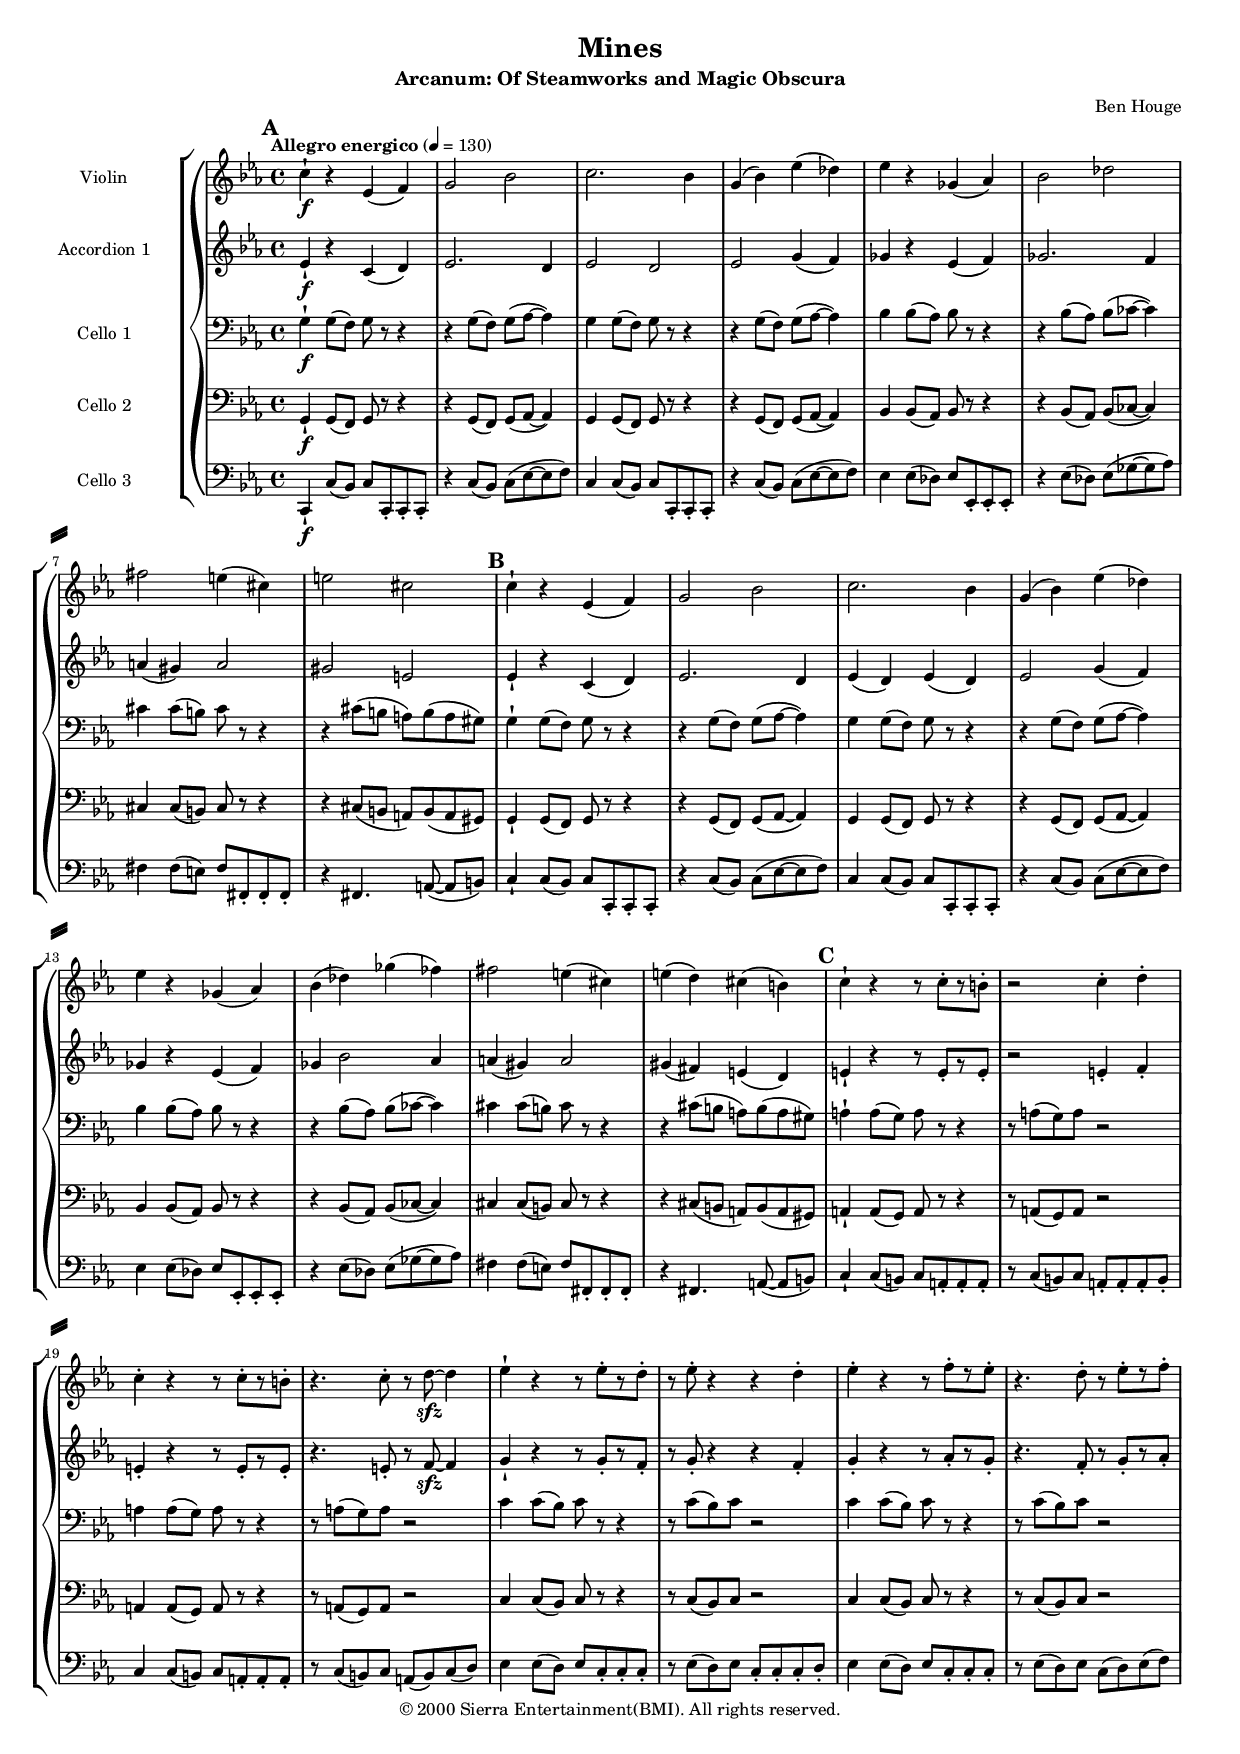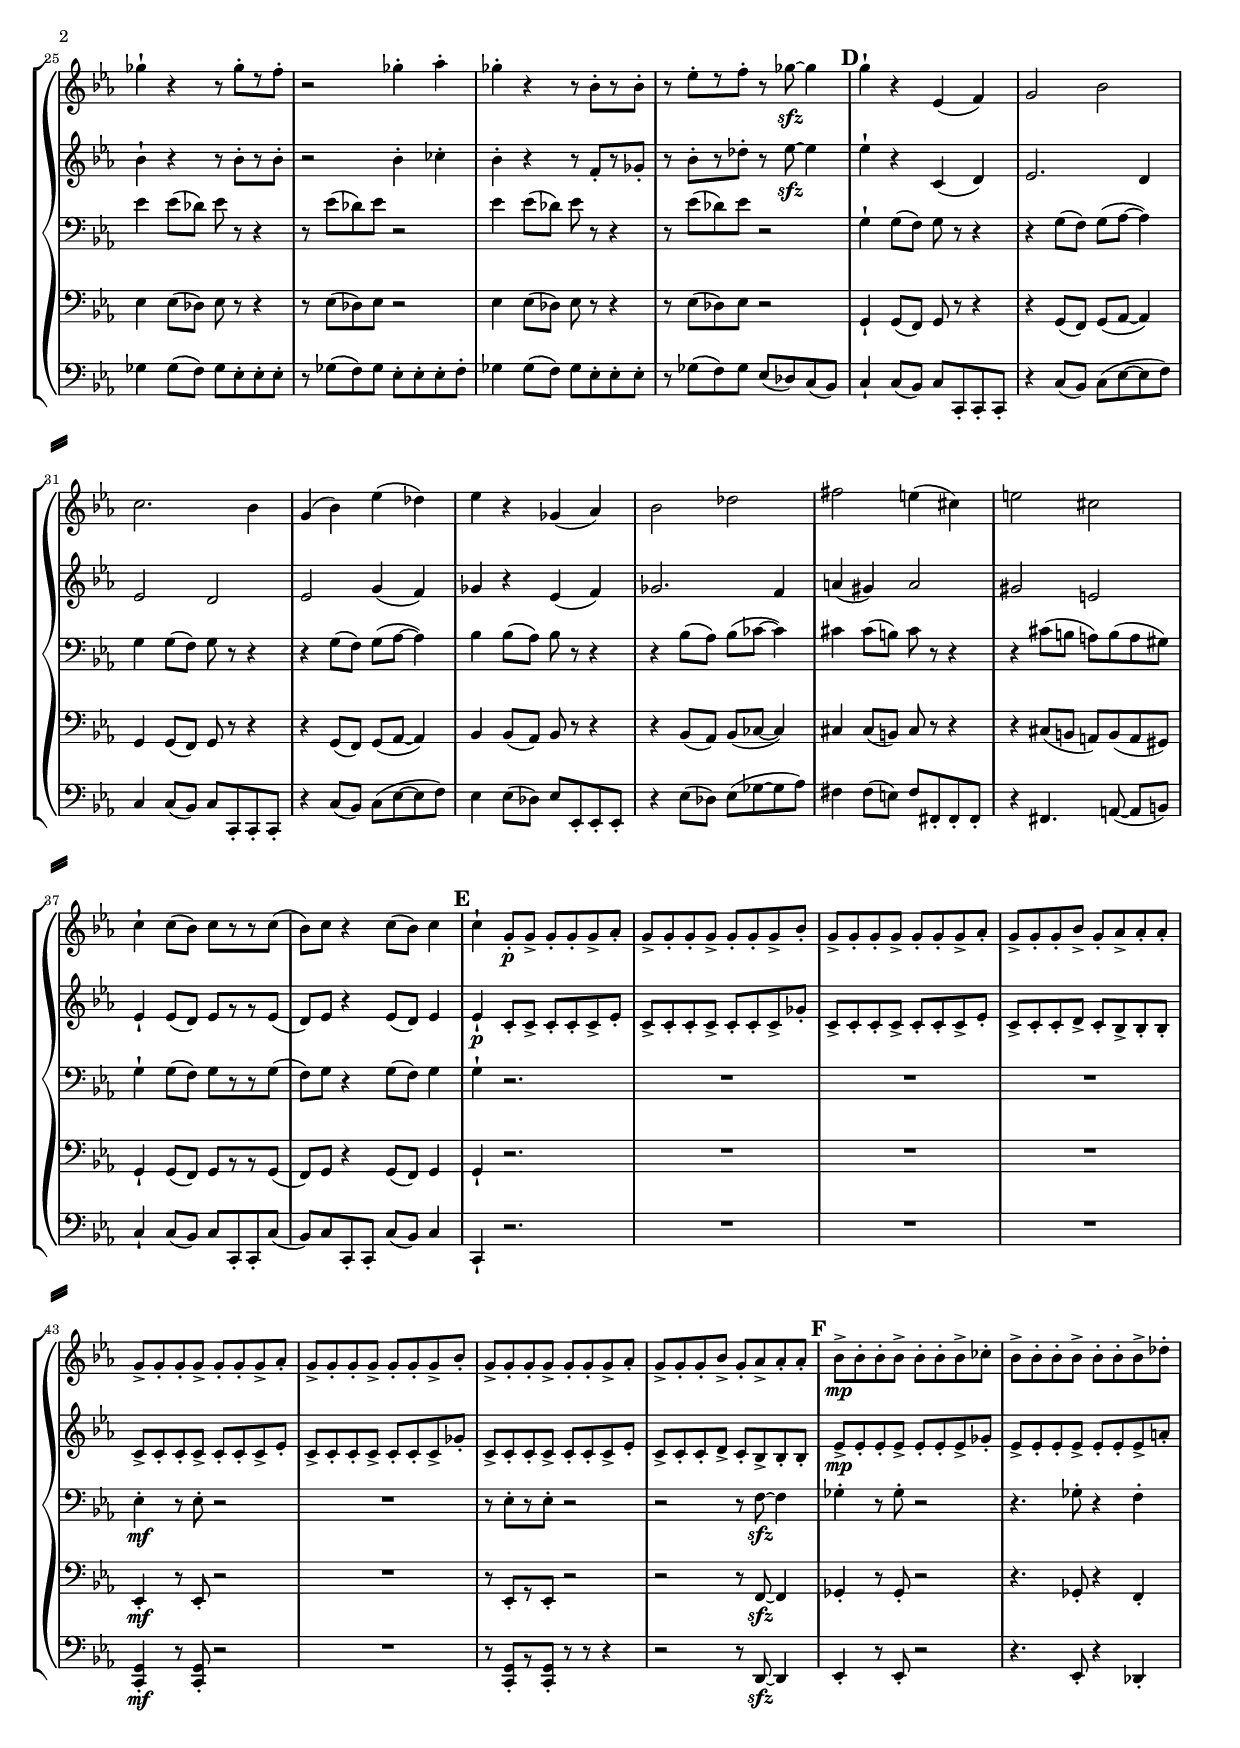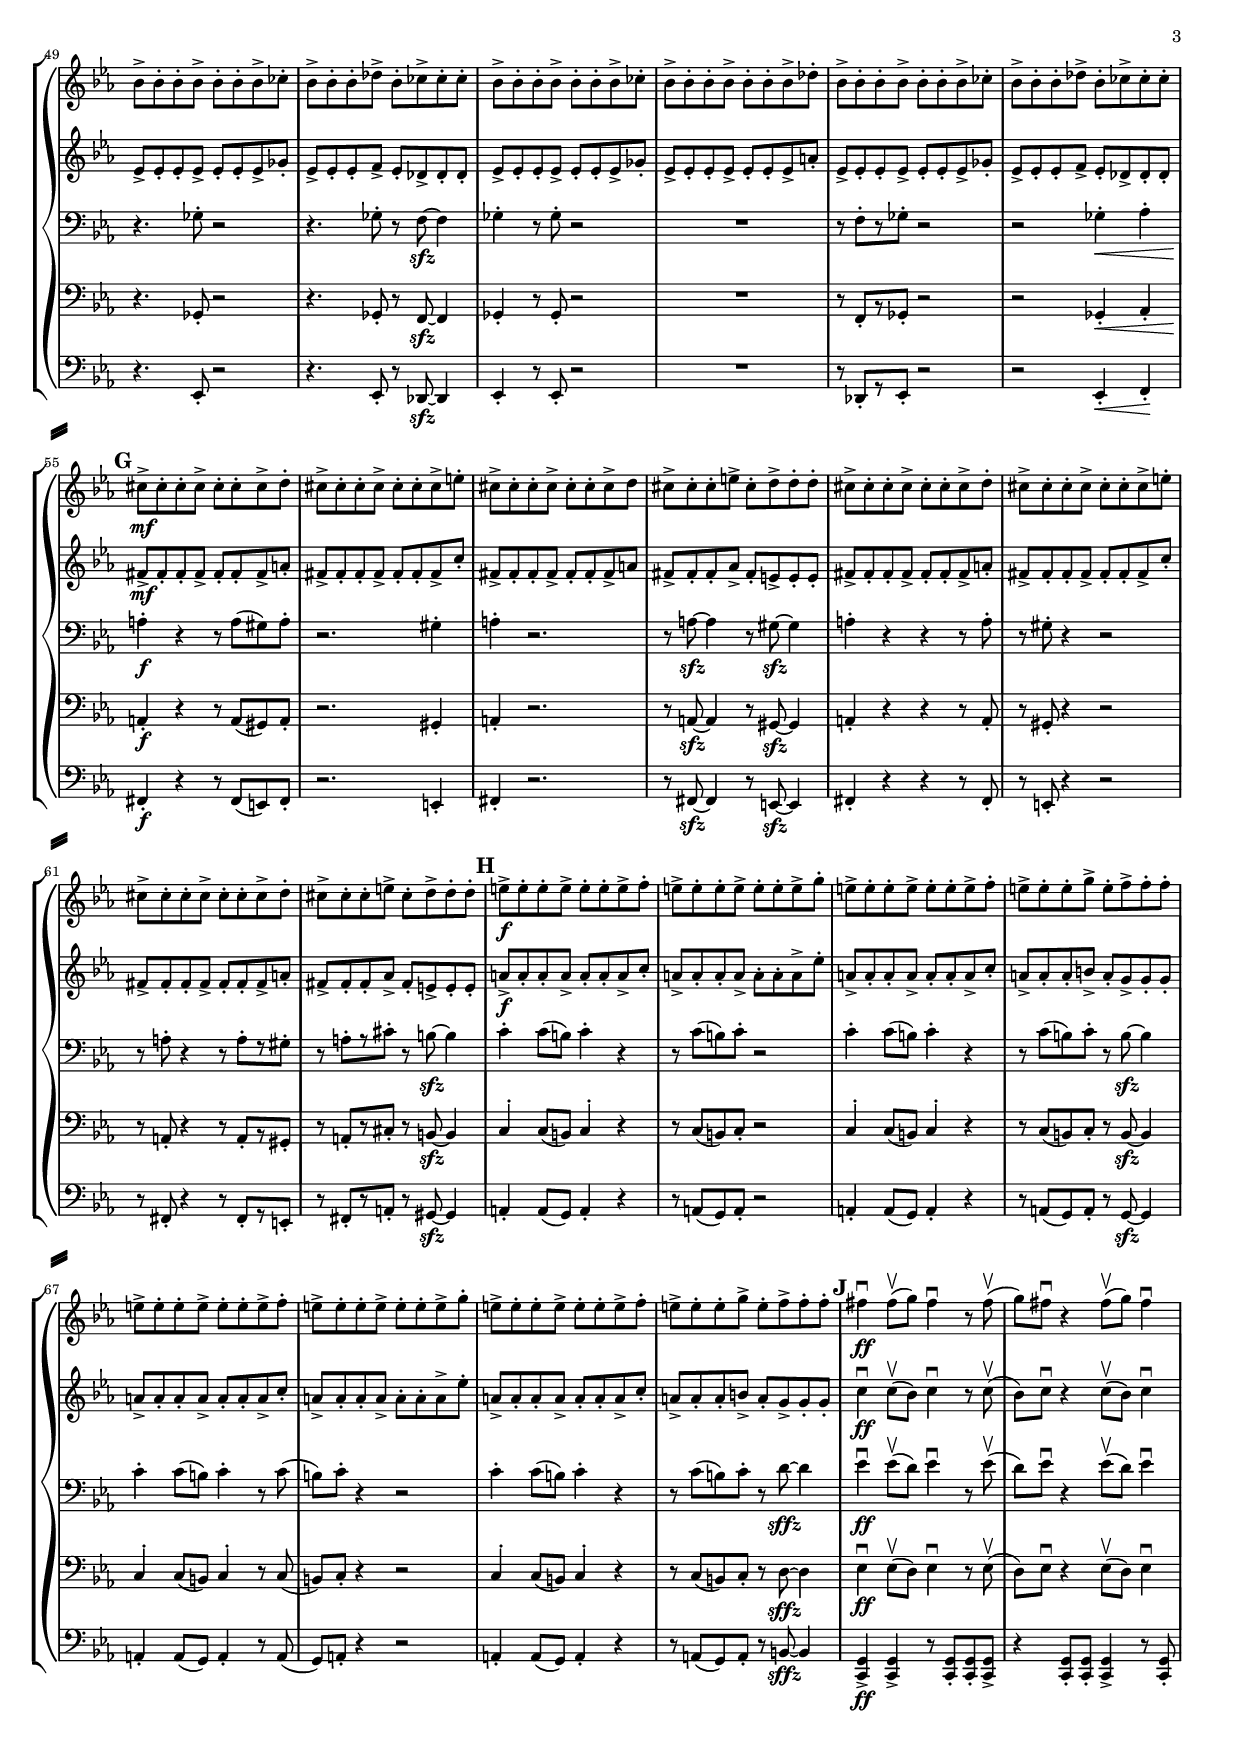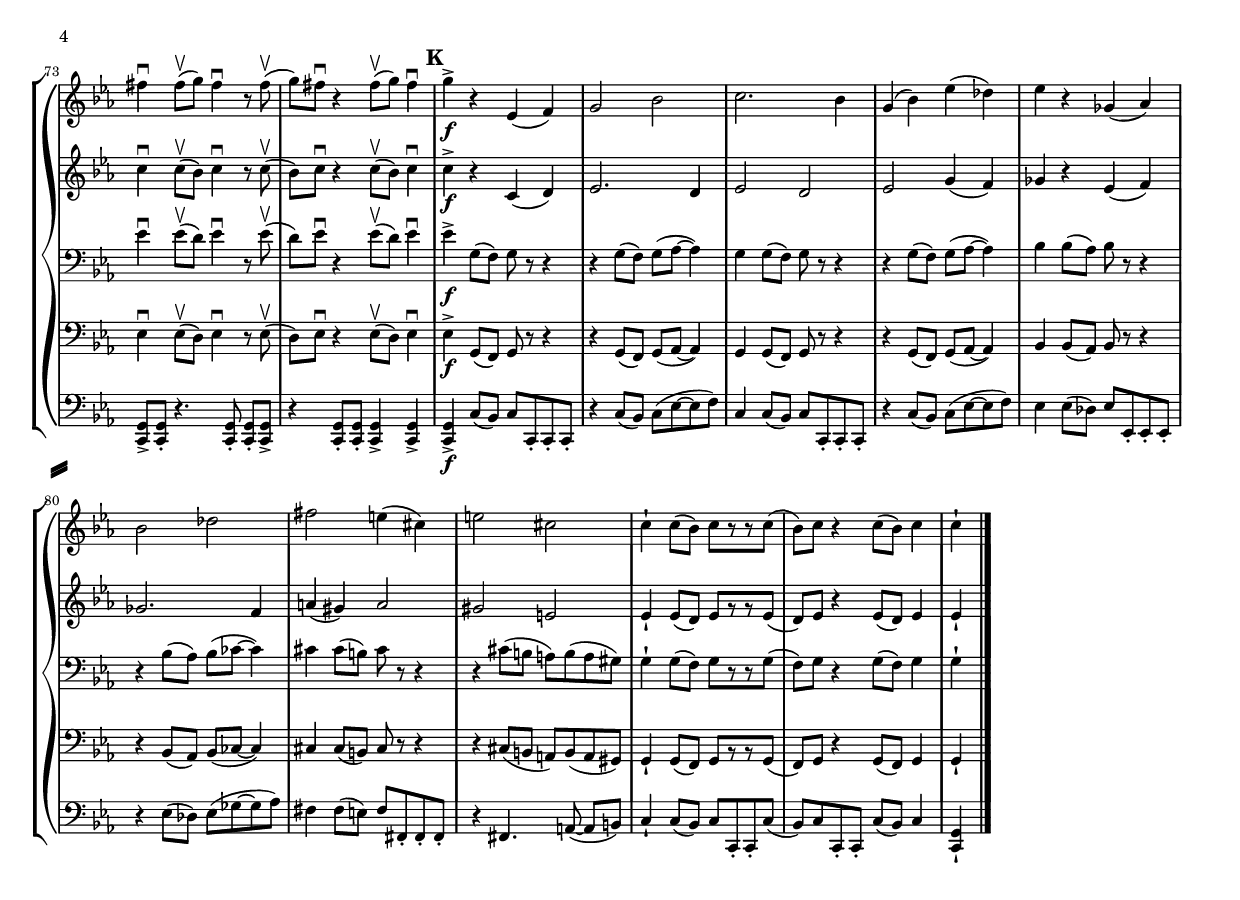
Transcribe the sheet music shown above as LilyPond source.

\include "src/header.ly"
#(set-global-staff-size 15)
\include "src/settings.ly"
violinOneSolo =  \relative c'' {
  \aTime
  \aKey
  \clef treble
  \tag #'part { \defaultTempo }

  \tag #'part {\mark \default}

    c4\staccatissimo \f r4 es,4 ( f4 ) 
    g2 bes2 
    c2. bes4 
    g4 ( bes4 ) es4 ( des4 )  

    es4 r4 ges,4 ( as4 ) 
    bes2 des2 
    fis2 e4 ( cis4 ) 
    e2 cis2  

  \tag #'part {\mark \default}

    c4\staccatissimo r4 es,4 ( f4 ) 
    g2 bes2 
    c2. bes4 
    g4 ( bes4 ) es4 ( des4 )  

    es4 r4 ges,4 ( as4 ) 
    bes4 ( des4 ) ges4 ( fes4 ) 
    fis2 e4 ( cis4 ) 
    e4 ( d4 ) cis4 ( b4 )  

  \tag #'part {\mark \default}

    c4\staccatissimo r4 r8 c8 -. [ r8 b8 -. ] 
    r2 c4 -. d4 -. 
    c4 -. r4 r8 c8 -. [ r8 b8 -. ] 
    r4. c8 -. r8 d8 \sfz ~ d4  

    es4\staccatissimo r4 r8 es8 -. [ r8 d8 -. ] 
    r8 es8 -. r4 r4 d4 -. 
    es4 -. r4 r8 f8 -. [ r8 es8 -. ]  
    r4. d8 -. r8 es8 -. [ r8 f8 -. ] 

    ges4\staccatissimo r4 r8 ges8 -. [ r8 f8 -. ] 
    r2 ges4 -. as4 -.  
    ges4 -. r4 r8 bes,8 -. [ r8 bes8 -. ] 
    r8 es8 -. [ r8 f8 -. ] r8 ges8 \sfz ~ ges4 

  \tag #'part {\mark \default}

    g4\staccatissimo r4 es,4 ( f4 ) 
    g2 bes2  
    c2. bes4 
    g4 ( bes4 ) es4 ( des4 ) 

    es4 r4 ges,4 ( as4 ) 
    bes2 des2  
    fis2 e4 ( cis4 ) 
    e2 cis2 

    c4\staccatissimo c8 ( [ bes8 ) ] c8 [ r8 r8 c8 ( ] 
    bes8 ) [ c8 ] r4 c8 ( [ bes8 ) ] c4  

  \tag #'part {\mark \default}

    c4\staccatissimo g8-.\p [ g8 -> ] g8 -. [ g8 -. g8 -> as8 -. ] 
    g8 -> [ g8 -. g8 -. g8 -> ] g8 -. [ g8 -. g8 -> bes8 -. ] 
    g8 -> [ g8 -. g8 -. g8 -> ] g8 -. [ g8 -. g8 -> as8 -. ]  
    g8 -> [ g8 -. g8 -. bes8 -> ] g8 -. [ as8 -> as8 -. as8 -. ] 

    g8 -> [ g8 -. g8 -. g8 -> ] g8 -. [ g8 -. g8 -> as8 -. ] 
    g8 -> [ g8 -. g8 -. g8 -> ] g8 -. [ g8 -. g8 -> bes8 -. ]  
    g8 -> [ g8 -. g8 -. g8 -> ] g8 -. [ g8 -. g8 -> as8 -. ] 
    g8 -> [ g8 -. g8 -. bes8 -> ] g8 -. [ as8 -> as8 -. as8 -. ] 

  \tag #'part {\mark \default}

    bes8 \mp -> [ bes8 -. bes8 -. bes8 -> ] bes8 -. [ bes8 -. bes8 ->
    ces8 -. ]  
    bes8 -> [ bes8 -. bes8 -. bes8 -> ] bes8 -. [ bes8 -. bes8 -> des8
    -. ] 
    bes8 -> [ bes8 -. bes8 -. bes8 -> ] bes8 -. [ bes8 -. bes8 -> ces8
    -. ] 
    bes8 -> [ bes8 -. bes8 -. des8 -> ] bes8 -. [ ces8 -> ces8 -. ces8
    -. ]  

    bes8 -> [ bes8 -. bes8 -. bes8 -> ] bes8 -. [ bes8 -. bes8 -> ces8
    -. ] 
    bes8 -> [ bes8 -. bes8 -. bes8 -> ] bes8 -. [ bes8 -. bes8 -> des8
    -. ] 
    bes8 -> [ bes8 -. bes8 -. bes8 -> ] bes8 -. [ bes8 -. bes8 -> ces8
    -. ]  
    bes8 -> [ bes8 -. bes8 -. des8 -> ] bes8 -. [ ces8 -> ces8 -. ces8
    -. ] 

  \tag #'part {\mark \default}

    cis8 \mf -> [ cis8 -. cis8 -. cis8 -> ] cis8 -. [ cis8 -. cis8 -> d8
    -. ] 
    cis8 -> [ cis8 -. cis8 -. cis8 -> ] cis8 -. [ cis8 -. cis8 -> e8 -.
    ]  
    cis8 -> [ cis8 -. cis8 -. cis8 -> ] cis8 -. [ cis8 -. cis8 -> d8 ] 
    cis8 -> [ cis8 -. cis8 -. e8 -> ] cis8 -. [ d8 -> d8 -. d8 -. ] 

    cis8 -> [ cis8 -. cis8 -. cis8 -> ] cis8 -. [ cis8 -. cis8 -> d8 -.
    ]  
    cis8 -> [ cis8 -. cis8 -. cis8 -> ] cis8 -. [ cis8 -. cis8 -> e8 -.
    ] 
    cis8 -> [ cis8 -. cis8 -. cis8 -> ] cis8 -. [ cis8 -. cis8 -> d8 -.
    ] 
    cis8 -> [ cis8 -. cis8 -. e8 -> ] cis8 -. [ d8 -> d8 -. d8 -. ]
     

  \tag #'part {\mark \default}

    e8 \f -> [ e8 -. e8 -. e8 -> ] e8 -. [ e8 -. e8 -> f8 -. ] 
    e8 -> [ e8 -. e8 -. e8 -> ] e8 -. [ e8 -. e8 -> g8 -. ] 
    e8 -> [ e8 -. e8 -. e8 -> ] e8 -. [ e8 -. e8 -> f8 -. ]  
    e8 -> [ e8 -. e8 -. g8 -> ] e8 -. [ f8 -> f8 -. f8 -. ] 

    e8 -> [ e8 -. e8 -. e8 -> ] e8 -. [ e8 -. e8 -> f8 -. ] 
    e8 -> [ e8 -. e8 -. e8 -> ] e8 -. [ e8 -. e8 -> g8 -. ]  
    e8 -> [ e8 -. e8 -. e8 -> ] e8 -. [ e8 -. e8 -> f8 -. ] 
    \barNumberCheck #70
    e8 -> [ e8 -. e8 -. g8 -> ] e8 -. [ f8 -> f8 -. f8 -. ] 

  \tag #'part {\mark \default}

    fis4 \ff -\downbow fis8 ( -\upbow [ g8 ) ] fis4 -\downbow r8 fis8 (
    -\upbow  
    g8 ) [ fis8 -\downbow ] r4 fis8 ( -\upbow [ g8 ) ] fis4 -\downbow 
    fis4 -\downbow fis8 ( -\upbow [ g8 ) ] fis4 -\downbow r8 fis8 (
    -\upbow 
    g8 ) [ fis8 -\downbow ] r4 fis8 ( -\upbow [ g8 ) ] fis4 -\downbow
     

  \tag #'part {\mark \default}

    g4 \f -> r4 es,4 ( f4 ) 
    g2 bes2 
    c2. bes4 
    g4 ( bes4 ) es4 ( des4 )  

    es4 r4 ges,4 ( as4 ) 
    bes2 des2 
    fis2 e4 ( cis4 ) 
    e2 cis2  

    c4\staccatissimo c8 ( [ bes8 ) ] c8 [ r8 r8 c8 ( ] 
    bes8 ) [ c8 ] r4 c8 ( [ bes8 ) ] c4 
    c4\staccatissimo \bar "|."
    }

accordionOneSolo =  \relative es' {
  \aTime
  \aKey
  \clef treble
  \tag #'part { \defaultTempo }

  \tag #'part {\mark \default}

    es4\staccatissimo \f r4 c4 ( d4 ) 
    es2. d4 
    es2 d2 
    es2 g4 ( f4 )  

    ges4 r4 es4 ( f4 ) 
    ges2. f4 
    a4 ( gis4 ) a2 
    gis2 e2  

  \tag #'part {\mark \default}

    es4\staccatissimo r4 c4 ( d4 ) 
    es2. d4 
    es4 ( d4 ) es4 ( d4 ) 
    es2 g4 ( f4 )  

    ges4 r4 es4 ( f4 ) 
    ges4 bes2 as4 
    a4 ( gis4 ) a2 
    gis4 ( fis4 ) e4 ( d4 )  

  \tag #'part {\mark \default}

    e4\staccatissimo r4 r8 e8 -. [ r8 e8 -. ] 
    r2 e4 -. f4 -. 
    e4 -. r4 r8 e8 -. [ r8 e8 -. ]  
    r4. e8 -. r8 f8 \sfz ~ f4 

    g4\staccatissimo r4 r8 g8 -. [ r8 f8 -. ] 
    r8 g8 -. r4 r4 f4 -.  
    g4 -. r4 r8 as8 -. [ r8 g8 -. ] 
    r4. f8 -. r8 g8 -. [ r8 as8 -. ] 

    bes4\staccatissimo r4 r8 bes8 -. [ r8 bes8 -. ]  
    r2 bes4 -. ces4 -. 
    bes4 -. r4 r8 f8 -. [ r8 ges8 -. ] 
    r8 bes8 -. [ r8 des8 -. ] r8 es8 \sfz ~ es4  
    
  \tag #'part {\mark \default}

    es4\staccatissimo r4 c,4 ( d4 ) 
    es2. d4 
    es2 d2 
    es2 g4 ( f4 )  

    ges4 r4 es4 ( f4 ) 
    ges2. f4 
    a4 ( gis4 ) a2 
    gis2 e2  \break

    es4\staccatissimo es8 ( [ d8 ) ] es8 [ r8 r8 es8 ( ] 
    d8 ) [ es8 ] r4 es8 ( [ d8 ) ] es4 

  \tag #'part {\mark \default}

    es4\staccatissimo \p c8 -. [ c8 -> ] c8 -. [ c8 -. c8 -> es8 -. ]  
    c8 -> [ c8 -. c8 -. c8 -> ] c8 -. [ c8 -. c8 -> ges'8 -. ] 
    c,8 -> [ c8 -. c8 -. c8 -> ] c8 -. [ c8 -. c8 -> es8 -. ] 
    c8 -> [ c8 -. c8 -. d8 -> ] c8 -. [ bes8 -> bes8 -. bes8 -. ] 
    
    c8 -> [ c8 -. c8 -. c8 -> ] c8 -. [ c8 -. c8 -> es8 -. ] 
    c8 -> [ c8 -. c8 -. c8 -> ] c8 -. [ c8 -. c8 -> ges'8 -. ] 
    c,8 -> [ c8 -. c8 -. c8 -> ] c8 -. [ c8 -. c8 -> es8 -. ]  
    c8 -> [ c8 -. c8 -. d8 -> ] c8 -. [ bes8 -> bes8 -. bes8 -. ] 

  \tag #'part {\mark \default}

    es8 \mp -> [ es8 -. es8 -. es8 -> ] es8 -. [ es8 -. es8 -> ges8 -. ]
    es8 -> [ es8 -. es8 -. es8 -> ] es8 -. [ es8 -. es8 -> a8 -. ]
    es8 -> [ es8 -. es8 -. es8 -> ] es8 -. [ es8 -. es8 -> ges8 -. ] 
    es8 -> [ es8 -. es8 -. f8 -> ] es8 -. [ des8 -> des8 -. des8 -. ] 

    es8 -> [ es8 -. es8 -. es8 -> ] es8 -. [ es8 -. es8 -> ges8 -. ]
    es8 -> [ es8 -. es8 -. es8 -> ] es8 -. [ es8 -. es8 -> a8 -. ] 
    es8 -> [ es8 -. es8 -. es8 -> ] es8 -. [ es8 -. es8 -> ges8 -. ] 
    es8 -> [ es8 -. es8 -. f8 -> ] es8 -. [ des8 -> des8 -. des8 -. ]
    
  \tag #'part {\mark \default}
     
    fis8 \mf -> [ fis8 -. fis8 -. fis8 -> ] fis8 -. [ fis8 -. fis8 -> a8 -. ] 
    fis8 -> [ fis8 -. fis8 -. fis8 -> ] fis8 -. [ fis8 -. fis8 -> c'8 -. ] 
    fis,8 -> [ fis8 -. fis8 -. fis8 -> ] fis8 -. [ fis8 -. fis8 -> a8 ]
    fis8 -> [ fis8 -. fis8 -. as8 -> ] fis8 -. [ e8 -> e8 -. e8 -. ] 

    fis8 -> [ fis8 -. fis8 -. fis8 -> ] fis8 -. [ fis8 -. fis8 -> a8 -. ] 
    fis8 -> [ fis8 -. fis8 -. fis8 -> ] fis8 -. [ fis8 -. fis8 -> c'8 -. ]  
    fis,8 -> [ fis8 -. fis8 -. fis8 -> ] fis8 -. [ fis8 -. fis8 -> a8 -. ] 
    fis8 -> [ fis8 -. fis8 -. as8 -> ] fis8 -. [ e8 -> e8 -. e8 -. ] 

  \tag #'part {\mark \default}

    a8 \f -> [ a8 -. a8 -. a8 -> ] a8 -. [ a8 -. a8 -> c8 -. ]  
    a8 -> [ a8 -. a8 -. a8 -> ] a8 -. [ a8 -. a8 -> es'8 -. ] 
    a,8 -> [ a8 -. a8 -. a8 -> ] a8 -. [ a8 -. a8 -> c8 -. ] 
    a8 -> [ a8 -. a8 -. b8 -> ] a8 -. [ g8 -> g8 -. g8 -. ]  

    a8 -> [ a8 -. a8 -. a8 -> ] a8 -. [ a8 -. a8 -> c8 -. ] 
    a8 -> [ a8 -. a8 -. a8 -> ] a8 -. [ a8 -. a8 -> es'8 -. ] 
    a,8 -> [ a8 -. a8 -. a8 -> ] a8 -. [ a8 -. a8 -> c8 -. ]  
    a8 -> [ a8 -. a8 -. b8 -> ] a8 -. [ g8 -> g8 -. g8 -. ] 
    
  \tag #'part {\mark \default}

    c4 \ff -\downbow c8 ( -\upbow [ bes8 ) ] c4 -\downbow r8 c8 (
    -\upbow 
    bes8 ) [ c8 -\downbow ] r4 c8 ( -\upbow [ bes8 ) ] c4 -\downbow
     
    c4 -\downbow c8 ( -\upbow [ bes8 ) ] c4 -\downbow r8 c8 ( -\upbow 
    bes8 ) [ c8 -\downbow ] r4 c8 ( -\upbow [ bes8 ) ] c4 -\downbow 

  \tag #'part {\mark \default}

    c4 \f -> r4 c,4 ( d4 ) 
    es2. d4  
    es2 d2 
    es2 g4 ( f4 ) 

    ges4 r4 es4 ( f4 ) 
    ges2. f4  
    a4 ( gis4 ) a2 
    gis2 e2 

    es4\staccatissimo es8 ( [ d8 ) ] es8 [ r8 r8 es8 ( ] 
    d8 ) [ es8 ] r4 es8 ( [ d8 ) ] es4 
    es4\staccatissimo \bar "|."
}

celloOneSolo =  \relative g {
  \aTime
  \aKey
  \clef bass
  \tag #'part { \defaultTempo }

  \tag #'part {\mark \default}
    
    g4\staccatissimo \f g8 ( [ f8 ) ] g8 r8 r4 
    r4 g8 ( [ f8 ) ] g8 ( [ as8 ~ ] as4 ) 
    g4 g8 ( [ f8 ) ] g8 r8 r4  
    r4 g8 ( [ f8 ) ] g8 ( [ as8 ~ ] as4 ) 
    
    bes4 bes8 ( [ as8 ) ] bes8 r8 r4 
    r4 bes8 ( [ as8 ) ] bes8 ( [ ces8 ~ ] ces4 )  
    cis4 cis8 ( [ b8 ) ] cis8 r8 r4 
    r4 cis8 ( [ b8 ] a8 ) [ b8 ( a8 gis8 ) ] 

  \tag #'part {\mark \default}

    g4\staccatissimo g8 ( [ f8 ) ] g8 r8 r4  
    r4 g8 ( [ f8 ) ] g8 ( [ as8 ~ ] as4 ) 
    g4 g8 ( [ f8 ) ] g8 r8 r4 
    r4 g8 ( [ f8 ) ] g8 ( [ as8 ~ ] as4 )  
    
    bes4 bes8 ( [ as8 ) ] bes8 r8 r4 
    r4 bes8 ( [ as8 ) ] bes8 ( [ ces8 ~ ] ces4 ) 
    cis4 cis8 ( [ b8 ) ] cis8 r8 r4  
    r4 cis8 ( [ b8 ] a8 ) [ b8 ( a8 gis8 ) ] 

  \tag #'part {\mark \default}

    a4\staccatissimo a8 ( [ g8 ) ] a8 r8 r4 
    r8 a8 ( [ g8 ) a8 ] r2  
    a4 a8 ( [ g8 ) ] a8 r8 r4 
    r8 a8 ( [ g8 ) a8 ] r2 
    
    c4 c8 ( [ bes8 ) ] c8 r8 r4  
    r8 c8 ( [ bes8 ) c8 ] r2 
    c4 c8 ( [ bes8 ) ] c8 r8 r4 
    r8 c8 ( [ bes8 ) c8 ] r2  
    
    es4 es8 ( [ des8 ) ] es8 r8 r4 
    r8 es8 ( [ des8 ) es8 ] r2 
    es4 es8 ( [ des8 ) ] es8 r8 r4  
    r8 es8 ( [ des8 ) es8 ] r2 
    
  \tag #'part {\mark \default}

    g,4\staccatissimo g8 ( [ f8 ) ] g8 r8 r4 
    r4 g8 ( [ f8 ) ] g8 ( [ as8 ~ ] as4 )  
    g4 g8 ( [ f8 ) ] g8 r8 r4 
    r4 g8 ( [ f8 ) ] g8 ( [ as8 ~ ] as4 ) 
    
    bes4 bes8 ( [ as8 ) ] bes8 r8 r4  
    r4 bes8 ( [ as8 ) ] bes8 ( [ ces8 ~ ] ces4 ) 
    cis4 cis8 ( [ b8 ) ] cis8 r8 r4 
    r4 cis8 ( [ b8 ] a8 ) [ b8 ( a8 gis8 ) ]  
    
    g4\staccatissimo g8 ( [ f8 ) ] g8 [ r8 r8 g8 ( ] 
    f8 ) [ g8 ] r4 g8 ( [ f8 ) ] g4 
    
  \tag #'part {\mark \default}

    g4\staccatissimo r2. 
    R1*3 
    
    es4 \mf -. r8 es8 -. r2 
    R1 
    r8 es8 -. [ r8 es8 -. ] r2  
    r2 r8 f8 \sfz ~ f4 

  \tag #'part {\mark \default}

    ges4 -. r8 ges8 -. r2 
    r4. ges8 -. r4 f4 -. 
    r4. ges8 -. r2  
    r4. ges8 -. r8 f8 \sfz ~ f4 
    
    ges4 -. r8 ges8 -. r2 
    R1 
    r8 f8 -. [ r8 ges8 -. ] r2  
    r2 ges4 \< -. as4 -. 

  \tag #'part {\mark \default}

    a4 \! \f -. r4 r8 a8 ( [ gis8 ) a8 -. ] 
    r2. gis4 -. 
    a4 -. r2.  
    r8 a8 \sfz ~ a4 r8 gis8 \sfz ~ gis4 
    
    a4 -. r4 r4 r8 a8 -. 
    r8 gis8 -. r4 r2  
    r8 a8 -. r4 r8 a8 -. [ r8 gis8 -. ] 
    r8 a8 -. [ r8 cis8 -. ] r8 b8 \sfz ~ b4 

  \tag #'part {\mark \default}

    c4 ^. c8 ( [ b8 ) ] c4 ^. r4  
    r8 c8 ( [ b8 ) c8 -. ] r2 
    c4 ^. c8 ( [ b8 ) ] c4 ^. r4 
    r8 c8 ( [ b8 ) c8 -. ] r8 b8 \sfz ~ b4  

    c4 ^. c8 ( [ b8 ) ] c4 ^. r8 c8 ( 
    b8 ) [ c8 -. ] r4 r2 
    c4 ^. c8 ( [ b8 ) ] c4 ^. r4  
    r8 c8 ( [ b8 ) c8 -. ] r8 d8 \sffz ~ d4 

  \tag #'part {\mark \default}

    es4 \ff ^\downbow es8 ( ^\upbow [ d8 ) ] es4 ^\downbow r8 es8 (
    ^\upbow 
    d8 ) [ es8 ^\downbow ] r4 es8 ( ^\upbow [ d8 ) ] es4 ^\downbow
     
    es4 ^\downbow es8 ( ^\upbow [ d8 ) ] es4 ^\downbow r8 es8 ( ^\upbow
    
    d8 ) [ es8 ^\downbow ] r4 es8 ( ^\upbow [ d8 ) ] es4 ^\downbow 

  \tag #'part {\mark \default}

    es4 \f ^> g,8 ( [ f8 ) ] g8 r8 r4  
    r4 g8 ( [ f8 ) ] g8 ( [ as8 ~ ] as4 ) 
    g4 g8 ( [ f8 ) ] g8 r8 r4 
    r4 g8 ( [ f8 ) ] g8 ( [ as8 ~ ] as4 )  

    bes4 bes8 ( [ as8 ) ] bes8 r8 r4 
    r4 bes8 ( [ as8 ) ] bes8 ( [ ces8 ~ ] ces4 ) 
    cis4 cis8 ( [ b8 ) ] cis8 r8 r4  
    r4 cis8 ( [ b8 ] a8 ) [ b8 ( a8 gis8 ) ] 

    g4\staccatissimo g8 ( [ f8 ) ] g8 [ r8 r8 g8 ( ] 
    f8 ) [ g8 ] r4 g8 ( [ f8 ) ] g4 
    g4\staccatissimo \bar "|."
    }

celloTwoSolo = \transpose a a, { \celloOneSolo }

celloThreeSolo =  \relative c, {
  \aTime
  \aKey
  \clef bass
  \tag #'part { \defaultTempo }

  \tag #'part {\mark \default}

  c4\staccatissimo \f c'8 ( [ bes8 ) ] c8 [ c,8 -. c8 -. c8 -. ]
  r4 c'8 ( [ bes8 ) ] c8 ( [ es8 ~ es8 f8 ) ] 
  c4 c8 ( [ bes8 ) ] c8 [ c,8 -. c8 -. c8 -. ]  
  r4 c'8 ( [ bes8 ) ] c8 ( [ es8 ~ es8 f8 ) ] 

  es4 es8 ( [ des8 ) ] es8 [ es,8 -. es8 -. es8 -. ] 
  r4 es'8 ( [ des8 ) ] es8 ( [ ges8 ~ ges8 as8 ) ]  
  fis4 fis8 ( [ e8 ) ] fis8 [ fis,8 -. fis8 -. fis8 -. ] 
  r4 fis4. a8 ( ~ a8 [ b8 ) ] 

  \tag #'part {\mark \default}

  c4\staccatissimo c8 ( [ bes8 ) ] c8 [ c,8 -. c8 -. c8 -. ]  
  r4 c'8 ( [ bes8 ) ] c8 ( [ es8 ~ es8 f8 ) ] 
  c4 c8 ( [ bes8 ) ] c8 [ c,8 -. c8 -. c8 -. ] 
  r4 c'8 ( [ bes8 ) ] c8 ( [ es8 ~ es8 f8 ) ]  

  es4 es8 ( [ des8 ) ] es8 [ es,8 -. es8 -. es8 -. ] 
  r4 es'8 ( [ des8 ) ] es8 ( [ ges8 ~ ges8 as8 ) ] 
  fis4 fis8 ( [ e8 ) ] fis8 [ fis,8 -. fis8 -. fis8 -. ]  
  r4 fis4. a8 ( ~ a8 [ b8 ) ] 

  \tag #'part {\mark \default}

  c4\staccatissimo c8 ( [ b8 ) ] c8 [ a8 -. a8 -. a8 -. ] 
  r8 c8 ( [ b8 ) c8 ] a8 -. [ a8 -. a8 -. b8 -. ]  
  c4 c8 ( [ b8 ) ] c8 [ a8 -. a8 -. a8 -. ] 
  r8 c8 ( [ b8 ) c8 ] a8 ( [ b8 ) c8 ( d8 ) ] 

  es4 es8 ( [ d8 ) ] es8 [ c8 -. c8 -. c8 -. ]  
  r8 es8 ( [ d8 ) es8 ] c8 -. [ c8 -. c8 -. d8 -. ] 
  es4 es8 ( [ d8 ) ] es8 [ c8 -. c8 -. c8 -. ] 
  r8 es8 ( [ d8 ) es8 ] c8 ( [ d8 ) es8 ( f8 ) ]  

  ges4 ges8 ( [ f8 ) ] ges8 [ es8 ^. es8 ^. es8 ^. ] 
  r8 ges8 ( [ f8 ) ges8 ] es8 ^. [ es8 ^. es8 ^. f8 ^. ] 
  ges4 ges8 ( [ f8 ) ] ges8 [ es8 ^. es8 ^. es8 ^. ]  
  r8 ges8 ( [ f8 ) ges8 ] es8 ( [ des8 ) c8 ( bes8 ) ] 

  \tag #'part {\mark \default}

  c4\staccatissimo c8 ( [ bes8 ) ] c8 [ c,8 -. c8 -. c8 -. ] 
  r4 c'8 ( [ bes8 ) ] c8 ( [ es8 ~ es8 f8 ) ]  
  c4 c8 ( [ bes8 ) ] c8 [ c,8 -. c8 -. c8 -. ] 
  r4 c'8 ( [ bes8 ) ] c8 ( [ es8 ~ es8 f8 ) ] 

  es4 es8 ( [ des8 ) ] es8 [ es,8 -. es8 -. es8 -. ]  
  r4 es'8 ( [ des8 ) ] es8 ( [ ges8 ~ ges8 as8 ) ] 
  fis4 fis8 ( [ e8 ) ] fis8 [ fis,8 -. fis8 -. fis8 -. ] 
  r4 fis4. a8 ( ~ a8 [ b8 ) ]  

  c4\staccatissimo c8 ( [ bes8 ) ] c8 [ c,8 -. c8 -. c'8 ( ] 
  bes8 ) [ c8 c,8 -. c8 -. ] c'8 ( [ bes8 ) ] c4 

  \tag #'part {\mark \default}

  c,4\staccatissimo r2. 
  R1*3
  
  <c g'>4 \mf -. r8 <c g'>8 -. r2 
  R1  
  r8 <c g'>8 -. [ r8 <c g'>8 -. ] r8 r8 r4 
  r2 r8 d8 \sfz ~ d4 

  \tag #'part {\mark \default}

  es4 -. r8 es8 -. r2 
  r4. es8 -. r4 des4 -.  
  r4. es8 -. r2 
  r4. es8 -. r8 des8 \sfz ~ des4 

  es4 -. r8 es8 -. r2 
  R1  
  r8 des8 -. [ r8 es8 -. ] r2 
  r2 es4 \< -. f4 \! -. 

  \tag #'part {\mark \default}

  fis4 \f -. r4 r8 fis8 ( [ e8 ) fis8 -. ] 
  r2. e4 -.  
  fis4 -. r2. 
  r8 fis8 \sfz ~ fis4 r8 e8 \sfz ~ e4 
  
  fis4 -. r4 r4 r8 fis8 -. 
  r8 e8 -. r4 r2  
  r8 fis8 -. r4 r8 fis8 -. [ r8 e8 -. ] 
  r8 fis8 -. [ r8 a8 -. ] r8 gis8 \sfz ~ gis4 

  \tag #'part {\mark \default}

  a4 -. a8 ( [ g8 ) ] a4 -. r4  
  r8 a8 ( [ g8 ) a8 -. ] r2 
  a4 -. a8 ( [ g8 ) ] a4 -. r4 
  r8 a8 ( [ g8 ) a8 -. ] r8 g8 \sfz ~ g4  
  
  a4 -. a8 ( [ g8 ) ] a4 -. r8 a8 ( 
  g8 ) [ a8 -. ] r4 r2 
  a4 -. a8 ( [ g8 ) ] a4 -. r4  
  r8 a8 ( [ g8 ) a8 -. ] r8 b8 \sffz ~ b4 

  \tag #'part {\mark \default}

  <c, g'>4 \ff -> <c g'>4 -> r8 <c g'>8 -. [ <c g'>8 -. <c g'>8 -> ] 
  r4 <c g'>8 -. [ <c g'>8 -. ] <c g'>4 -> r8 <c g'>8 -.  
  <c g'>8 -> [ <c g'>8 -. ] r4. <c g'>8 -. <c g'>8 -. [ <c g'>8 -> ] 
  r4 <c g'>8 -. [ <c g'>8 -. ] <c g'>4 -> <c g'>4 -> 

  \tag #'part {\mark \default}

  <c g'>4 \f -> c'8 ( [ bes8 ) ] c8 [ c,8 -. c8 -. c8 -. ]  
  r4 c'8 ( [ bes8 ) ] c8 ( [ es8 ~ es8 f8 ) ] 
  c4 c8 ( [ bes8 ) ] c8 [ c,8 -. c8 -. c8 -. ] 
  r4 c'8 ( [ bes8 ) ] c8 ( [ es8 ~ es8 f8 ) ]  

  es4 es8 ( [ des8 ) ] es8 [ es,8 -. es8 -. es8 -. ] 
  r4 es'8 ( [ des8 ) ] es8 ( [ ges8 ~ ges8 as8 ) ] 
  fis4 fis8 ( [ e8 ) ] fis8 [ fis,8 -. fis8 -. fis8 -. ]  
  r4 fis4. a8 ( ~ a8 [ b8 ) ] 

  c4\staccatissimo c8 ( [ bes8 ) ] c8 [ c,8 -. c8 -. c'8 ( ] 
  bes8 ) [ c8 c,8 -. c8 -. ] c'8 ( [ bes8 ) ] c4 
  <c, g'>4\staccatissimo 

  \bar "|."
}


\score {
  \new Score {
    \set Score.markFormatter = #format-mark-box-numbers
    \new GrandStaff <<
      \new StaffGroup <<
        \new Staff <<
          \set Staff.midiInstrument = "violin"
          \set Staff.instrumentName = #"Violin"
          \removeWithTag #'score \violinOneSolo
        >>

        \new Staff <<
          \set Staff.midiInstrument = "accordion"
          \set Staff.instrumentName = #"Accordion 1"
          \removeWithTag #'part \accordionOneSolo
        >>

        \new Staff <<
          \set Staff.midiInstrument = "cello"
          \set Staff.instrumentName = #"Cello 1"
          \removeWithTag #'part \celloOneSolo
        >>

        \new Staff <<
          \set Staff.midiInstrument = "cello"
          \set Staff.instrumentName = #"Cello 2"
          \removeWithTag #'part \celloTwoSolo
        >>

        \new Staff <<
          \set Staff.midiInstrument = "cello"
          \set Staff.instrumentName = #"Cello 3"
          \removeWithTag #'part \celloThreeSolo
        >>
      >>
    >>
  }
  \layout {
    \include "src/layout.ly"
  }
  \midi{}
}
\paper {
  system-separator-markup = \slashSeparator
  indent = 25
}
